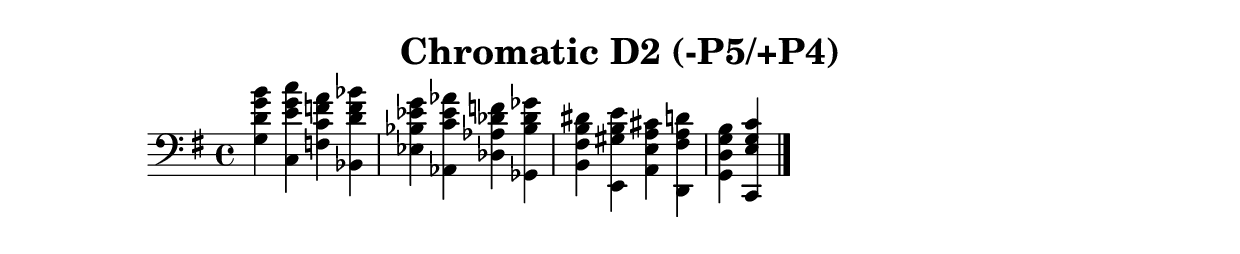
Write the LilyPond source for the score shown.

% LilyPond engraving system - http://www.lilypond.org/

\version "2.12.0"

\header {
  title = "Chromatic D2 (-P5/+P4)"
}

theKey = \relative g {
  <g d' g b>
  <c, e' g c>
}

upper = {
  \clef bass
  \key g \major

  \theKey
  \transpose g f \theKey
  \transpose g ees \theKey
  \transpose g des \theKey
  \transpose g b, \theKey   % or ces
  \transpose g a, \theKey
  \transpose g g, \theKey

  \bar "|."
}
\score {
  \new Staff \upper
  \layout { }
  \midi { }
}